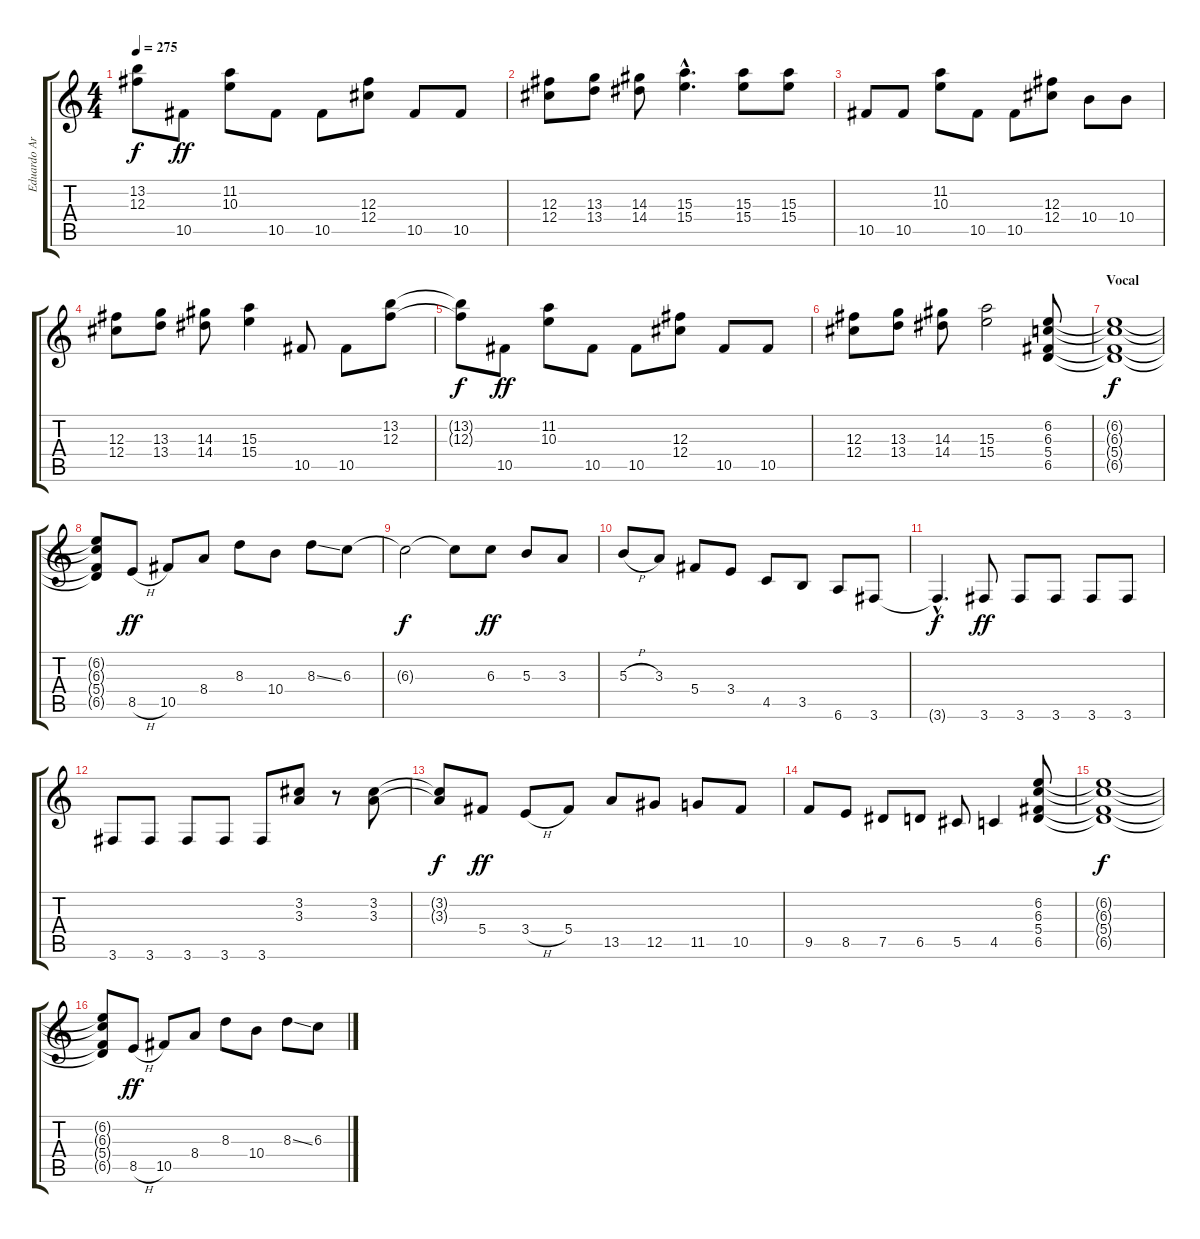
\track ("Eduardo Ardanuy" "Eduardo Ar") {instrument distortionguitar}
\staff {score tabs}
\tuning (Eb4 Bb3 Gb3 Db3 Ab2 Eb2) {hide}
\ts (4 4)
\tempo 275
\clef g2
\ks c
(13.2{t} 12.3{t}).8{dy f} 10.5.8{dy ff} (11.2 10.3).8 10.5.8 10.5.8 (12.3 12.4).8 10.5.8 10.5.8 |
(12.3 12.4).8 (13.3 13.4).8 (14.3 14.4).8 (15.3{hac} 15.4{hac}).4{d} (15.3 15.4).8 (15.3 15.4).8 |
10.5.8 10.5.8 (11.2 10.3).8 10.5.8 10.5.8 (12.3 12.4).8 10.4.8 10.4.8 |
(12.3 12.4).8 (13.3 13.4).8 (14.3 14.4).8 (15.3 15.4).4 10.5.8 10.5.8 (13.2 12.3).8 |
(13.2{t} 12.3{t}).8{dy f} 10.5.8{dy ff} (11.2 10.3).8 10.5.8 10.5.8 (12.3 12.4).8 10.5.8 10.5.8 |
(12.3 12.4).8 (13.3 13.4).8 (14.3 14.4).8 (15.3 15.4).2 (6.2 6.3 5.4 6.5).8 |
\section ("" "Vocal")
(6.2{t} 6.3{t} 5.4{t} 6.5{t}).1{dy f} |
(6.2{t} 6.3{t} 5.4{t} 6.5{t}).8 8.5{h}.8{dy ff} 10.5.8 8.4.8 8.3.8 10.4.8 8.3{ss}.8 6.3.8 |
6.3{t}.2{dy f} 6.3{t}.8 6.3.8{dy ff} 5.3.8 3.3.8 |
5.3{h}.8 3.3.8 5.4.8 3.4.8 4.5.8 3.5.8 6.6.8 3.6.8 |
3.6{hac t}.4{d dy f} 3.6.8{dy ff} 3.6.8 3.6.8 3.6.8 3.6.8 |
3.6.8 3.6.8 3.6.8 3.6.8 3.6.8 (3.2 3.3).8 r.8 (3.2 3.3).8 |
(3.2{t} 3.3{t}).8{dy f} 5.4.8{dy ff} 3.4{h}.8 5.4.8 13.5.8 12.5.8 11.5.8 10.5.8 |
9.5.8 8.5.8 7.5.8 6.5.8 5.5.8 4.5.4 (6.2 6.3 5.4 6.5).8 |
(6.2{t} 6.3{t} 5.4{t} 6.5{t}).1{dy f} |
(6.2{t} 6.3{t} 5.4{t} 6.5{t}).8 8.5{h}.8{dy ff} 10.5.8 8.4.8 8.3.8 10.4.8 8.3{ss}.8 6.3.8
